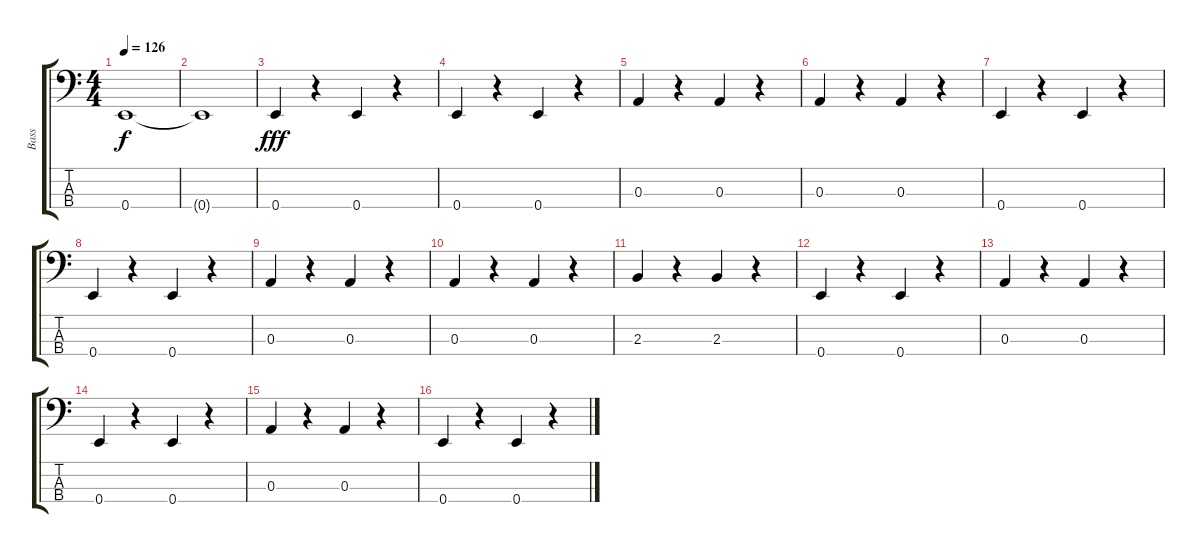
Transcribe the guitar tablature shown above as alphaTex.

\track ("Bass" "Bass") {instrument electricbassfinger}
\staff {score tabs}
\tuning (G2 D2 A1 E1) {hide}
\ts (4 4)
\tempo 126
\clef f4
\ks c
0.4{t}.1{dy f} |
0.4{t}.1 |
0.4.4{dy fff} r.4 0.4.4 r.4 |
0.4.4 r.4 0.4.4 r.4 |
0.3.4 r.4 0.3.4 r.4 |
0.3.4 r.4 0.3.4 r.4 |
0.4.4 r.4 0.4.4 r.4 |
0.4.4 r.4 0.4.4 r.4 |
0.3.4 r.4 0.3.4 r.4 |
0.3.4 r.4 0.3.4 r.4 |
2.3.4 r.4 2.3.4 r.4 |
0.4.4 r.4 0.4.4 r.4 |
0.3.4 r.4 0.3.4 r.4 |
0.4.4 r.4 0.4.4 r.4 |
0.3.4 r.4 0.3.4 r.4 |
0.4.4 r.4 0.4.4 r.4
